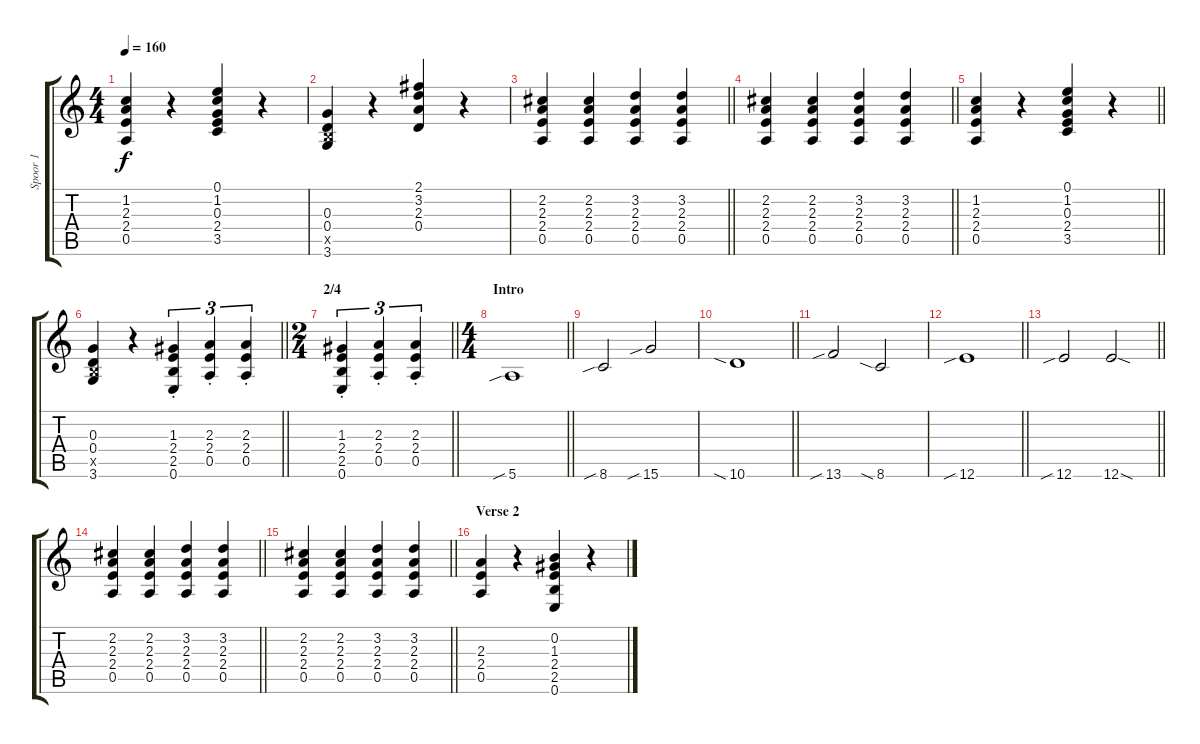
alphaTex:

\track ("Spoor 1" "Spoor 1") {instrument overdrivenguitar}
\staff {score tabs}
\tuning (E4 B3 G3 D3 A2 E2) {hide}
\ts (4 4)
\tempo 160
\clef g2
\ks c
(1.2 2.3 2.4 0.5).4{dy f} r.4 (0.1 1.2 0.3 2.4 3.5).4 r.4 |
(0.3 0.4 2.5{x} 3.6).4 r.4 (2.1 3.2 2.3 0.4).4 r.4 |
\barLineRight lightlight
(2.2 2.3 2.4 0.5).4 (2.2 2.3 2.4 0.5).4 (3.2 2.3 2.4 0.5).4 (3.2 2.3 2.4 0.5).4 |
\barLineRight lightlight
(2.2 2.3 2.4 0.5).4 (2.2 2.3 2.4 0.5).4 (3.2 2.3 2.4 0.5).4 (3.2 2.3 2.4 0.5).4 |
\barLineRight lightlight
(1.2 2.3 2.4 0.5).4 r.4 (0.1 1.2 0.3 2.4 3.5).4 r.4 |
\section ("" "")
\barLineRight lightlight
(0.3 0.4 2.5{x} 3.6).4 r.4 (1.3{st} 2.4{st} 2.5{st} 0.6{st}).4{tu (3 2)} (2.3{st} 2.4{st} 0.5{st}).4{tu (3 2)} (2.3{st} 2.4{st} 0.5{st}).4{tu (3 2)} |
\ts (2 4)
\section ("" "2/4")
\barLineRight lightlight
(1.3{st} 2.4{st} 2.5{st} 0.6{st}).4{tu (3 2)} (2.3{st} 2.4{st} 0.5{st}).4{tu (3 2)} (2.3{st} 2.4{st} 0.5{st}).4{tu (3 2)} |
\ts (4 4)
\section ("" "Intro")
\barLineRight lightlight
5.6{sib}.1 |
8.6{sib}.2 15.6{sib}.2 |
\barLineRight lightlight
10.6{sia}.1 |
13.6{sib}.2 8.6{sia}.2 |
\barLineRight lightlight
12.6{sib}.1 |
\barLineRight lightlight
12.6{sib}.2 12.6{sod}.2 |
\barLineRight lightlight
(2.2 2.3 2.4 0.5).4 (2.2 2.3 2.4 0.5).4 (3.2 2.3 2.4 0.5).4 (3.2 2.3 2.4 0.5).4 |
\barLineRight lightlight
(2.2 2.3 2.4 0.5).4 (2.2 2.3 2.4 0.5).4 (3.2 2.3 2.4 0.5).4 (3.2 2.3 2.4 0.5).4 |
\section ("" "Verse 2")
(2.3 2.4 0.5).4 r.4 (0.2 1.3 2.4 2.5 0.6).4 r.4
